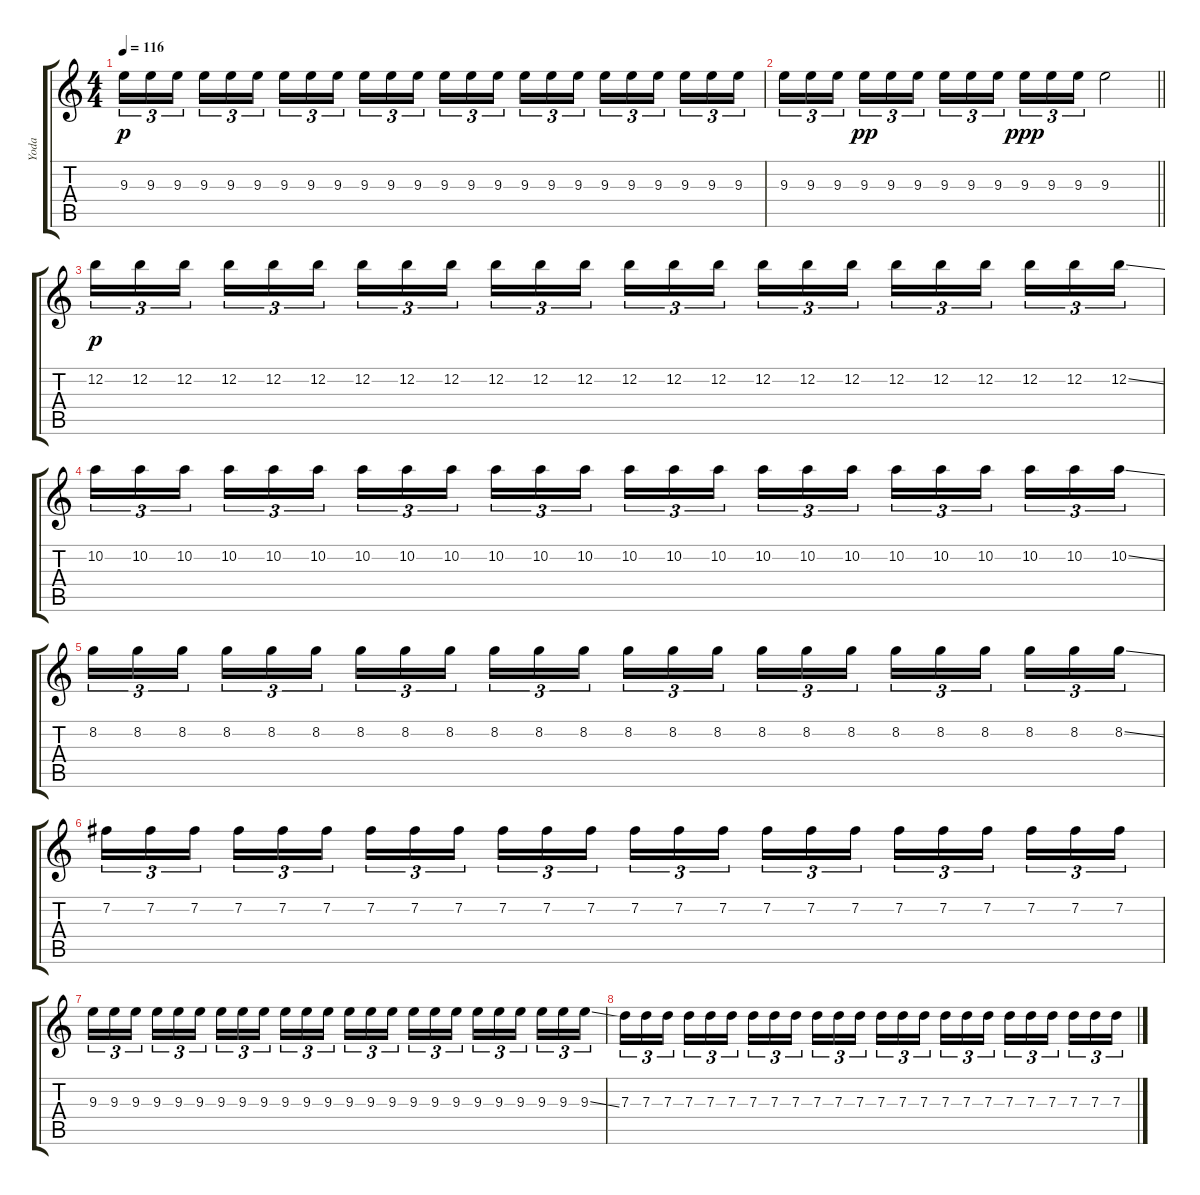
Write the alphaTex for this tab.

\track ("Yoda" "Yoda") {instrument electricguitarjazz}
\staff {score tabs}
\tuning (E4 B3 G3 D3 A2 E2) {hide}
\ts (4 4)
\tempo 116
\clef g2
\ks c
9.3.16{tu (3 2) dy p} 9.3.16{tu (3 2)} 9.3.16{tu (3 2) beam splitsecondary} 9.3.16{tu (3 2)} 9.3.16{tu (3 2)} 9.3.16{tu (3 2)} 9.3.16{tu (3 2)} 9.3.16{tu (3 2)} 9.3.16{tu (3 2) beam splitsecondary} 9.3.16{tu (3 2)} 9.3.16{tu (3 2)} 9.3.16{tu (3 2)} 9.3.16{tu (3 2)} 9.3.16{tu (3 2)} 9.3.16{tu (3 2) beam splitsecondary} 9.3.16{tu (3 2)} 9.3.16{tu (3 2)} 9.3.16{tu (3 2)} 9.3.16{tu (3 2)} 9.3.16{tu (3 2)} 9.3.16{tu (3 2) beam splitsecondary} 9.3.16{tu (3 2)} 9.3.16{tu (3 2)} 9.3.16{tu (3 2)} |
\barLineRight lightlight
9.3.16{tu (3 2)} 9.3.16{tu (3 2)} 9.3.16{tu (3 2) beam splitsecondary} 9.3.16{tu (3 2) dy pp} 9.3.16{tu (3 2)} 9.3.16{tu (3 2)} 9.3.16{tu (3 2)} 9.3.16{tu (3 2)} 9.3.16{tu (3 2) beam splitsecondary} 9.3.16{tu (3 2) dy ppp} 9.3.16{tu (3 2)} 9.3.16{tu (3 2)} 9.3.2 |
\section ("" "")
12.2.16{tu (3 2) dy p} 12.2.16{tu (3 2)} 12.2.16{tu (3 2) beam splitsecondary} 12.2.16{tu (3 2)} 12.2.16{tu (3 2)} 12.2.16{tu (3 2)} 12.2.16{tu (3 2)} 12.2.16{tu (3 2)} 12.2.16{tu (3 2) beam splitsecondary} 12.2.16{tu (3 2)} 12.2.16{tu (3 2)} 12.2.16{tu (3 2)} 12.2.16{tu (3 2)} 12.2.16{tu (3 2)} 12.2.16{tu (3 2) beam splitsecondary} 12.2.16{tu (3 2)} 12.2.16{tu (3 2)} 12.2.16{tu (3 2)} 12.2.16{tu (3 2)} 12.2.16{tu (3 2)} 12.2.16{tu (3 2) beam splitsecondary} 12.2.16{tu (3 2)} 12.2.16{tu (3 2)} 12.2{ss}.16{tu (3 2)} |
10.2.16{tu (3 2)} 10.2.16{tu (3 2)} 10.2.16{tu (3 2) beam splitsecondary} 10.2.16{tu (3 2)} 10.2.16{tu (3 2)} 10.2.16{tu (3 2)} 10.2.16{tu (3 2)} 10.2.16{tu (3 2)} 10.2.16{tu (3 2) beam splitsecondary} 10.2.16{tu (3 2)} 10.2.16{tu (3 2)} 10.2.16{tu (3 2)} 10.2.16{tu (3 2)} 10.2.16{tu (3 2)} 10.2.16{tu (3 2) beam splitsecondary} 10.2.16{tu (3 2)} 10.2.16{tu (3 2)} 10.2.16{tu (3 2)} 10.2.16{tu (3 2)} 10.2.16{tu (3 2)} 10.2.16{tu (3 2) beam splitsecondary} 10.2.16{tu (3 2)} 10.2.16{tu (3 2)} 10.2{ss}.16{tu (3 2)} |
8.2.16{tu (3 2)} 8.2.16{tu (3 2)} 8.2.16{tu (3 2) beam splitsecondary} 8.2.16{tu (3 2)} 8.2.16{tu (3 2)} 8.2.16{tu (3 2)} 8.2.16{tu (3 2)} 8.2.16{tu (3 2)} 8.2.16{tu (3 2) beam splitsecondary} 8.2.16{tu (3 2)} 8.2.16{tu (3 2)} 8.2.16{tu (3 2)} 8.2.16{tu (3 2)} 8.2.16{tu (3 2)} 8.2.16{tu (3 2) beam splitsecondary} 8.2.16{tu (3 2)} 8.2.16{tu (3 2)} 8.2.16{tu (3 2)} 8.2.16{tu (3 2)} 8.2.16{tu (3 2)} 8.2.16{tu (3 2) beam splitsecondary} 8.2.16{tu (3 2)} 8.2.16{tu (3 2)} 8.2{ss}.16{tu (3 2)} |
7.2.16{tu (3 2)} 7.2.16{tu (3 2)} 7.2.16{tu (3 2) beam splitsecondary} 7.2.16{tu (3 2)} 7.2.16{tu (3 2)} 7.2.16{tu (3 2)} 7.2.16{tu (3 2)} 7.2.16{tu (3 2)} 7.2.16{tu (3 2) beam splitsecondary} 7.2.16{tu (3 2)} 7.2.16{tu (3 2)} 7.2.16{tu (3 2)} 7.2.16{tu (3 2)} 7.2.16{tu (3 2)} 7.2.16{tu (3 2) beam splitsecondary} 7.2.16{tu (3 2)} 7.2.16{tu (3 2)} 7.2.16{tu (3 2)} 7.2.16{tu (3 2)} 7.2.16{tu (3 2)} 7.2.16{tu (3 2) beam splitsecondary} 7.2.16{tu (3 2)} 7.2.16{tu (3 2)} 7.2.16{tu (3 2)} |
9.3.16{tu (3 2)} 9.3.16{tu (3 2)} 9.3.16{tu (3 2) beam splitsecondary} 9.3.16{tu (3 2)} 9.3.16{tu (3 2)} 9.3.16{tu (3 2)} 9.3.16{tu (3 2)} 9.3.16{tu (3 2)} 9.3.16{tu (3 2) beam splitsecondary} 9.3.16{tu (3 2)} 9.3.16{tu (3 2)} 9.3.16{tu (3 2)} 9.3.16{tu (3 2)} 9.3.16{tu (3 2)} 9.3.16{tu (3 2) beam splitsecondary} 9.3.16{tu (3 2)} 9.3.16{tu (3 2)} 9.3.16{tu (3 2)} 9.3.16{tu (3 2)} 9.3.16{tu (3 2)} 9.3.16{tu (3 2) beam splitsecondary} 9.3.16{tu (3 2)} 9.3.16{tu (3 2)} 9.3{ss}.16{tu (3 2)} |
7.3.16{tu (3 2)} 7.3.16{tu (3 2)} 7.3.16{tu (3 2) beam splitsecondary} 7.3.16{tu (3 2)} 7.3.16{tu (3 2)} 7.3.16{tu (3 2)} 7.3.16{tu (3 2)} 7.3.16{tu (3 2)} 7.3.16{tu (3 2) beam splitsecondary} 7.3.16{tu (3 2)} 7.3.16{tu (3 2)} 7.3.16{tu (3 2)} 7.3.16{tu (3 2)} 7.3.16{tu (3 2)} 7.3.16{tu (3 2) beam splitsecondary} 7.3.16{tu (3 2)} 7.3.16{tu (3 2)} 7.3.16{tu (3 2)} 7.3.16{tu (3 2)} 7.3.16{tu (3 2)} 7.3.16{tu (3 2) beam splitsecondary} 7.3.16{tu (3 2)} 7.3.16{tu (3 2)} 7.3.16{tu (3 2)}
